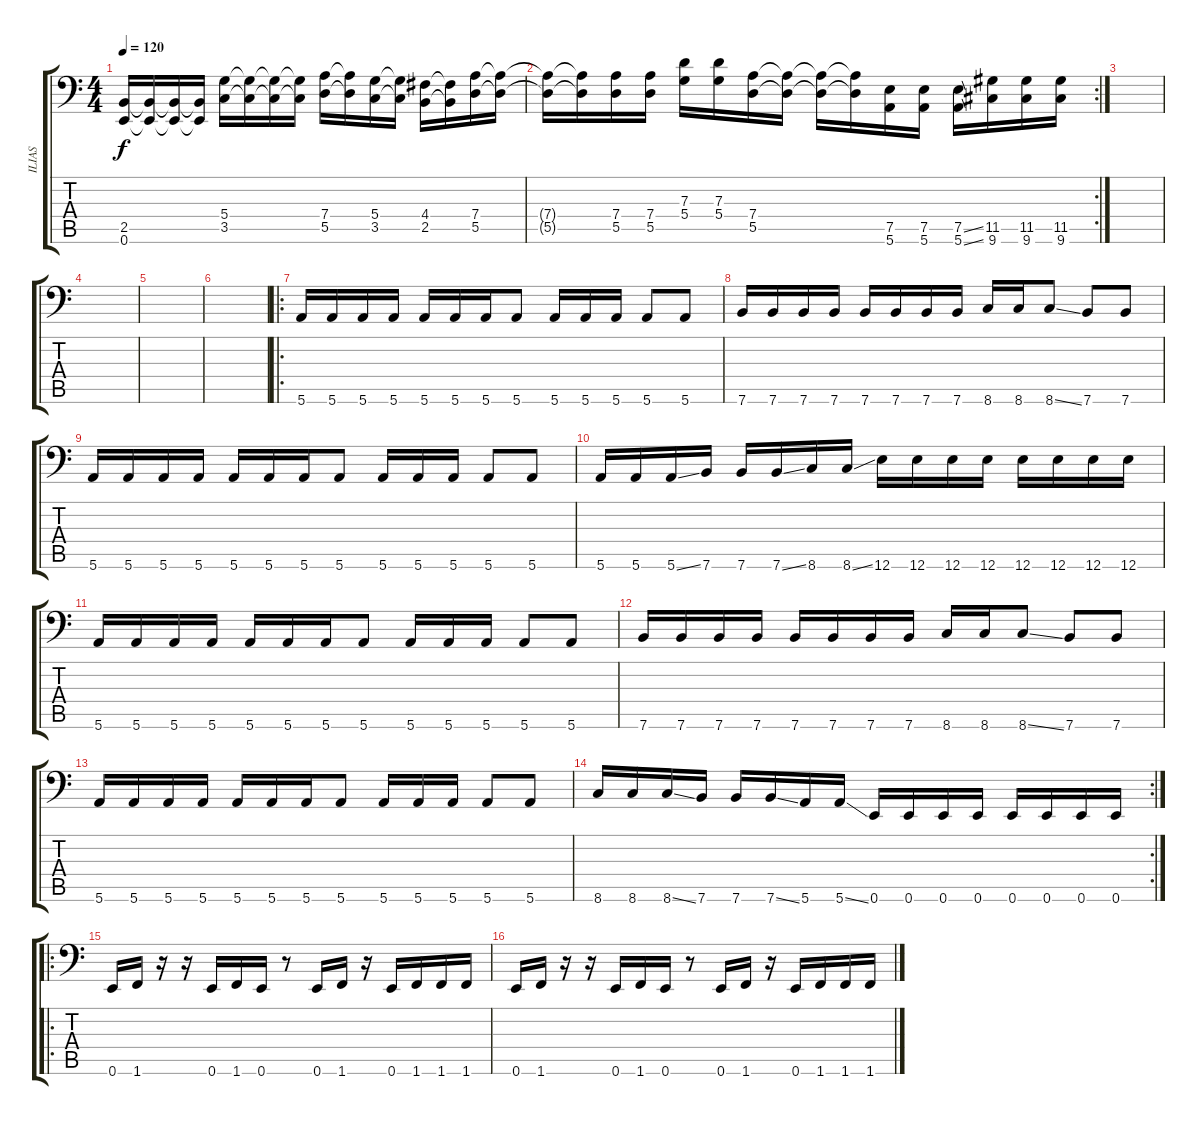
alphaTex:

\track ("ILIAS" "ILIAS") {instrument electricbasspick}
\staff {score tabs}
\tuning (E3 B2 G2 D2 A1 E1) {hide}
\ts (4 4)
\tempo 120
\clef f4
\ks c
(2.5 0.6).16{dy f} (2.5{t} 0.6{t}).16 (2.5{t} 0.6{t}).16 (2.5{t} 0.6{t}).16 (5.4 3.5).16 (5.4{t} 3.5{t}).16 (5.4{t} 3.5{t}).16 (5.4{t} 3.5{t}).16 (7.4 5.5).16 (7.4{t} 5.5{t}).16 (5.4 3.5).16 (5.4{t} 3.5{t}).16 (4.4 2.5).16 (4.4{t} 2.5{t}).16 (7.4 5.5).16 (7.4{t} 5.5{t}).16 |
\rc 2
(7.4{t} 5.5{t}).16 (7.4{t} 5.5{t}).16 (7.4 5.5).16 (7.4 5.5).16 (7.3 5.4).16 (7.3 5.4).16 (7.4 5.5).16 (7.4{t} 5.5{t}).16 (7.4{t} 5.5{t}).16 (7.4{t} 5.5{t}).16 (7.5 5.6).16 (7.5 5.6).16 (7.5{ss} 5.6{ss}).16 (11.5 9.6).16 (11.5 9.6).16 (11.5 9.6).16 |
|
|
|
|
\ro
5.6.16 5.6.16 5.6.16 5.6.16 5.6.16 5.6.16 5.6.16 5.6.8 5.6.16 5.6.16 5.6.16 5.6.8 5.6.8 |
7.6.16 7.6.16 7.6.16 7.6.16 7.6.16 7.6.16 7.6.16 7.6.16 8.6.16 8.6.16 8.6{ss}.8 7.6.8 7.6.8 |
5.6.16 5.6.16 5.6.16 5.6.16 5.6.16 5.6.16 5.6.16 5.6.8 5.6.16 5.6.16 5.6.16 5.6.8 5.6.8 |
5.6.16 5.6.16 5.6{ss}.16 7.6.16 7.6.16 7.6{ss}.16 8.6.16 8.6{ss}.16 12.6.16 12.6.16 12.6.16 12.6.16 12.6.16 12.6.16 12.6.16 12.6.16 |
5.6.16 5.6.16 5.6.16 5.6.16 5.6.16 5.6.16 5.6.16 5.6.8 5.6.16 5.6.16 5.6.16 5.6.8 5.6.8 |
7.6.16 7.6.16 7.6.16 7.6.16 7.6.16 7.6.16 7.6.16 7.6.16 8.6.16 8.6.16 8.6{ss}.8 7.6.8 7.6.8 |
5.6.16 5.6.16 5.6.16 5.6.16 5.6.16 5.6.16 5.6.16 5.6.8 5.6.16 5.6.16 5.6.16 5.6.8 5.6.8 |
\rc 2
8.6.16 8.6.16 8.6{ss}.16 7.6.16 7.6.16 7.6{ss}.16 5.6.16 5.6{ss}.16 0.6.16 0.6.16 0.6.16 0.6.16 0.6.16 0.6.16 0.6.16 0.6.16 |
\ro
0.6.16 1.6.16 r.16 r.16 0.6.16 1.6.16 0.6.16 r.8 0.6.16 1.6.16 r.16 0.6.16 1.6.16 1.6.16 1.6.16 |
0.6.16 1.6.16 r.16 r.16 0.6.16 1.6.16 0.6.16 r.8 0.6.16 1.6.16 r.16 0.6.16 1.6.16 1.6.16 1.6.16
